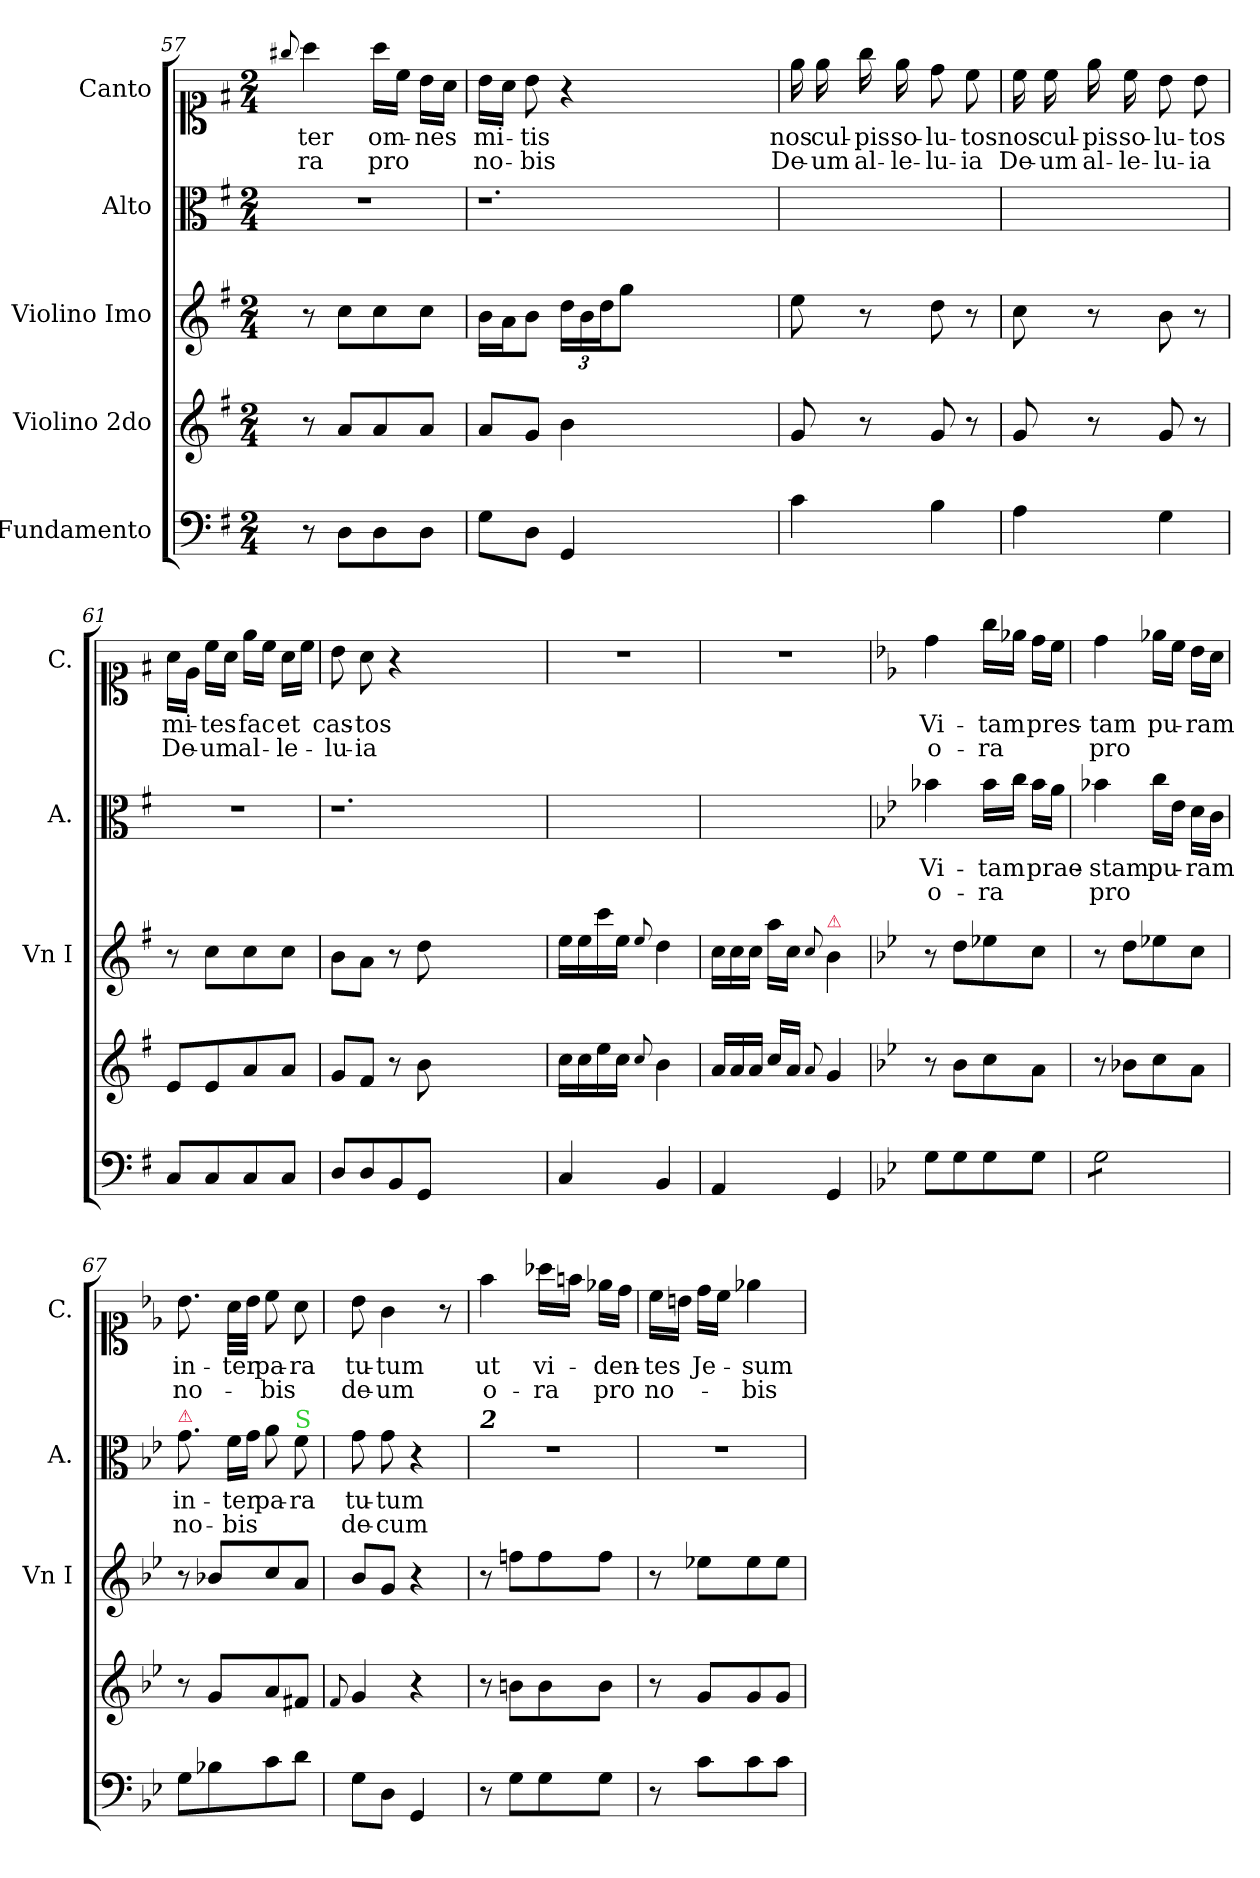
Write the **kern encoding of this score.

**kern	**kern	**kern	**kern	**text	**text	**kern	**text	**text
*part5	*part4	*part3	*part2	*part2	*part2	*part1	*part1	*part1
*staff5	*staff4	*staff3	*staff2	*staff2	*staff2	*staff1	*staff1	*staff1
*I"Fundamento	*I"Violino 2do	*I"Violino Imo	*I"Alto	*	*	*I"Canto	*	*
*	*	*I'Vn I	*I'A.	*	*	*I'C.	*	*
*clefF4	*clefG2	*clefG2	*clefC3	*	*	*clefC1	*	*
*k[f#]	*k[f#]	*k[f#]	*k[f#]	*	*	*k[f#]	*	*
*M2/4	*M2/4	*M2/4	*M2/4	*	*	*M2/4	*	*
=57	=57	=57	=57	=57	=57	=57	=57	=57
.	.	.	.	.	.	8qqgg#X/	.	.
8r	8r	8r	2r	.	.	4aa\	-ter	-ra
8D\L	8a/L	8cc\L	.	.	.	.	.	.
8D\	8a/	8cc\	.	.	.	16aa\LL	om-	pro
.	.	.	.	.	.	16cc\JJ	.	.
8D\J	8a/J	8cc\J	.	.	.	16b\LL	-nes	.
.	.	.	.	.	.	16a\JJ	.	.
=58	=58	=58	=58	=58	=58	=58	=58	=58
8G\L	8a/L	16b\LL	1.r	.	.	16b\LL	mi-	no-
.	.	16a\J	.	.	.	16a\JJ	.	.
8D\J	8g/J	8b\J	.	.	.	8b\	-tis	-bis
4GG/	4b\	24dd\LL	.	.	.	4r	.	.
.	.	24b\	.	.	.	.	.	.
.	.	24dd\J	.	.	.	.	.	.
.	.	8gg\J	.	.	.	.	.	.
1ryy	1ryy	1ryy	.	.	.	1ryy	.	.
=59	=59	=59	=59	=59	=59	=59	=59	=59
4c\	8g/	8ee\	2ryy	.	.	16ee\	nos	De-
.	.	.	.	.	.	16ee\	cul-	-um
.	8r	8r	.	.	.	16gg\	-pis	al-
.	.	.	.	.	.	16ee\	so-	-le-
4B\	8g/	8dd\	.	.	.	8dd\	-lu-	-lu-
.	8r	8r	.	.	.	8cc\	-tos	-ia
=60	=60	=60	=60	=60	=60	=60	=60	=60
!	!	!	!	!	!	!	!LO:LY:i	!
4A\	8g/	8cc\	2ryy	.	.	16cc\	nos	De-
!	!	!	!	!	!	!	!LO:LY:i	!
.	.	.	.	.	.	16cc\	cul-	-um
!	!	!	!	!	!	!	!LO:LY:i	!
.	8r	8r	.	.	.	16ee\	-pis	al-
!	!	!	!	!	!	!	!LO:LY:i	!
.	.	.	.	.	.	16cc\	so-	-le-
!	!	!	!	!	!	!	!LO:LY:i	!
4G\	8g/	8b\	.	.	.	8b\	-lu-	-lu-
!	!	!	!	!	!	!	!LO:LY:i	!
.	8r	8r	.	.	.	8b\	-tos	-ia
=61	=61	=61	=61	=61	=61	=61	=61	=61
8C/L	8e/L	8r	2r	.	.	16a\LL	mi-	De-
.	.	.	.	.	.	16e\JJ	.	.
8C/	8e/	8cc\L	.	.	.	16cc\LL	-tes	-um
.	.	.	.	.	.	16a\JJ	.	.
8C/	8a/	8cc\	.	.	.	16ee\LL	fac	al-
.	.	.	.	.	.	16cc\JJ	.	.
8C/J	8a/J	8cc\J	.	.	.	16a\LL	-et	-le-
.	.	.	.	.	.	16cc\JJ	.	.
=62	=62	=62	=62	=62	=62	=62	=62	=62
8D/L	8g/L	8b\L	1.r	.	.	8b\	cas-	-lu-
8D/	8f#/J	8a\J	.	.	.	8a\	-tos	-ia
8BB/	8r	8r	.	.	.	4r	.	.
8GG/J	8b\	8dd\	.	.	.	.	.	.
1ryy	1ryy	1ryy	.	.	.	1ryy	.	.
=63	=63	=63	=63	=63	=63	=63	=63	=63
4C/	16cc\LL	16ee\LL	2ryy	.	.	2r	.	.
.	16cc\	16ee\	.	.	.	.	.	.
.	16ee\	16ccc\	.	.	.	.	.	.
.	16cc\JJ	16ee\JJ	.	.	.	.	.	.
.	8qqcc/	8qqee/	.	.	.	.	.	.
4BB/	4b\	4dd\	.	.	.	.	.	.
=64	=64	=64	=64	=64	=64	=64	=64	=64
*	*Xtuplet	*Xtuplet	*	*	*	*	*	*
4AA/	24a/LL	24cc\LL	2ryy	.	.	2r	.	.
.	24a/	24cc\	.	.	.	.	.	.
.	24a/JJ	24cc\JJ	.	.	.	.	.	.
.	16cc/LL	16aa\LL	.	.	.	.	.	.
.	16a/JJ	16cc\JJ	.	.	.	.	.	.
.	8qqa/	8qqcc/	.	.	.	.	.	.
!	!	!LO:TX:a:color=crimson:t=⚠	!	!	!	!	!	!
4GG/	4g/	4b\	.	.	.	.	.	.
=65	=65	=65	=65	=65	=65	=65	=65	=65
*k[b-e-]	*k[b-e-]	*k[b-e-]	*k[b-e-]	*	*	*k[b-e-]	*	*
8G\L	8r	8r	4b-X\	Vi-	o-	4dd\	Vi-	o-
8G\	8b-\L	8dd\L	.	.	.	.	.	.
8G\	8cc\	8ee-X\	16b-\LL	-tam	-ra	16gg\LL	-tam	-ra
.	.	.	16cc\JJ	.	.	16ee-X\JJ	.	.
8G\J	8a\J	8cc\J	16b-\LL	prae-	.	16dd\LL	pres-	.
.	.	.	16a\JJ	.	.	16cc\JJ	.	.
=66	=66	=66	=66	=66	=66	=66	=66	=66
*tremolo	*	*	*	*	*	*	*	*
8G\L	8r	8r	4b-X\	-stam	pro	4dd\	-tam	pro
8G\	8b-X\L	8dd\L	.	.	.	.	.	.
8G\	8cc\	8ee-X\	16cc\LL	pu-	.	16ee-X\LL	pu-	.
.	.	.	16e-\JJ	.	.	16cc\JJ	.	.
8G\J	8a\J	8cc\J	16d\LL	-ram	.	16b-\LL	-ram	.
*Xtremolo	*	*	*	*	*	*	*	*
.	.	.	16c\JJ	.	.	16a\JJ	.	.
=67	=67	=67	=67	=67	=67	=67	=67	=67
!	!	!	!LO:TX:a:color=crimson:t=⚠	!	!	!	!	!
8G\L	8r	8r	8.g\	in-	no-	8.b-\	in-	no-
8B-X\	8g/L	8b-X/L	.	.	.	.	.	.
!	!	!	!LO:N:vis=16	!	!	!	!	!
.	.	.	32f\LL	-ter	-bis	32a\LLL	ter	.
!	!	!	!LO:N:vis=16	!	!	!	!	!
.	.	.	32g\JJ	.	.	32b-\JJJ	.	.
8c\	8a/	8cc/	8a\	pa-	.	8cc\	pa-	-bis
!	!	!	!LO:TX:a:color=limegreen:t=S	!	!	!	!	!
8d\J	8f#X/J	8a/J	8f\	-ra	.	8a\	-ra	.
=68	=68	=68	=68	=68	=68	=68	=68	=68
.	8qqf/	.	.	.	.	.	.	.
8G\L	4g/	8b-/L	8g\	tu-	de-	8b-\	tu-	de-
8D\J	.	8g/J	8g\	-tum	-cum	4g\	-tum	-um
4GG/	4r	4r	4r	.	.	.	.	.
.	.	.	.	.	.	8r	.	.
=69	=69	=69	=69	=69	=69	=69	=69	=69
!	!	!	!LO:TX:a:Bi:t=2	!	!	!	!	!
8r	8r	8r	2r	.	.	4ff\	ut	o-
8G\L	8bn\L	8ffn\L	.	.	.	.	.	.
8G\	8b\	8ff\	.	.	.	16aa-X\LL	vi-	-ra
.	.	.	.	.	.	16ffn\JJ	.	.
8G\J	8b\J	8ff\J	.	.	.	16ee-X\LL	-den-	pro
.	.	.	.	.	.	16dd\JJ	.	.
=70	=70	=70	=70	=70	=70	=70	=70	=70
8r	8r	8r	2r	.	.	16cc\LL	-tes	no-
.	.	.	.	.	.	16bn\JJ	.	.
8c\L	8g/L	8ee-X\L	.	.	.	16dd\LL	Je-	.
.	.	.	.	.	.	16cc\JJ	.	.
8c\	8g/	8ee-\	.	.	.	4ee-X\	-sum	-bis
8c\J	8g/J	8ee-\J	.	.	.	.	.	.
=	=	=	=	=	=	=	=	=
*-	*-	*-	*-	*-	*-	*-	*-	*-
